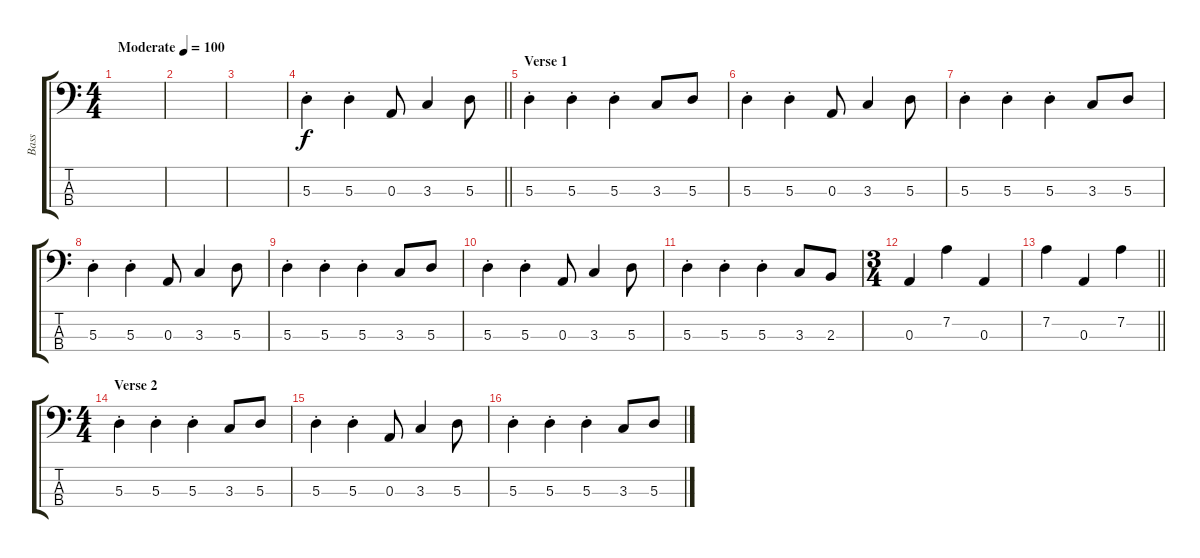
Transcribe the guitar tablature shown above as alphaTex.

\track ("Bass" "Bass") {instrument electricbassfinger}
\staff {score tabs}
\tuning (G2 D2 A1 E1) {hide}
\ts (4 4)
\tempo (100 "Moderate")
\clef f4
\ks c
|
|
|
\barLineRight lightlight
5.3{st}.4 5.3{st}.4 0.3.8 3.3.4 5.3.8 |
\section ("" "Verse 1")
5.3{st}.4 5.3{st}.4 5.3{st}.4 3.3.8 5.3.8 |
5.3{st}.4 5.3{st}.4 0.3.8 3.3.4 5.3.8 |
5.3{st}.4 5.3{st}.4 5.3{st}.4 3.3.8 5.3.8 |
5.3{st}.4 5.3{st}.4 0.3.8 3.3.4 5.3.8 |
5.3{st}.4 5.3{st}.4 5.3{st}.4 3.3.8 5.3.8 |
5.3{st}.4 5.3{st}.4 0.3.8 3.3.4 5.3.8 |
5.3{st}.4 5.3{st}.4 5.3{st}.4 3.3.8 2.3.8 |
\ts (3 4)
0.3.4 7.2.4 0.3.4 |
\barLineRight lightlight
7.2.4 0.3.4 7.2.4 |
\ts (4 4)
\section ("" "Verse 2")
5.3{st}.4 5.3{st}.4 5.3{st}.4 3.3.8 5.3.8 |
5.3{st}.4 5.3{st}.4 0.3.8 3.3.4 5.3.8 |
5.3{st}.4 5.3{st}.4 5.3{st}.4 3.3.8 5.3.8
